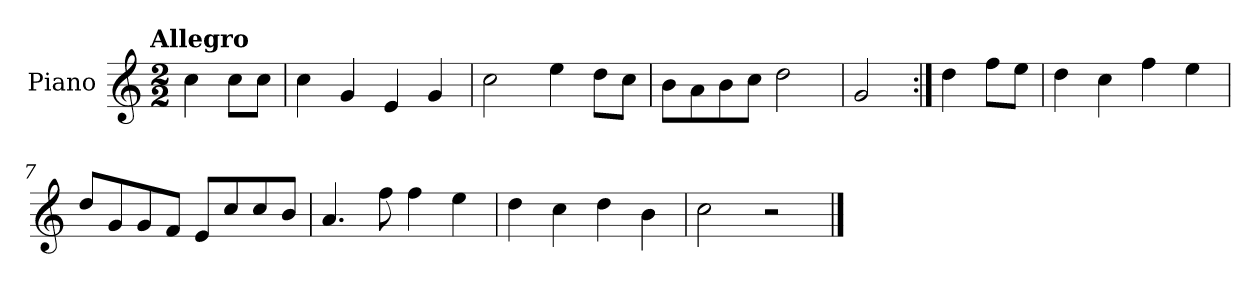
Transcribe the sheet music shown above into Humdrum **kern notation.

**kern
*part1
*staff1
*I"Piano
*I'Pno.
*clefG2
*k[]
!!LO:TX:omd:t=Allegro
*M2/2
*MM144
=
4cc\
8cc\L
8cc\J
=1
4cc\
4g/
4e/
4g/
=2
2cc\
4ee\
8dd\L
8cc\J
=3
8b\L
8a\
8b\
8cc\J
2dd\
=4
2g/
=5:|!
4dd\
8ff\L
8ee\J
!!LO:LB:g=z
=6
4dd\
4cc\
4ff\
4ee\
=7
8dd/L
8g/
8g/
8f/J
8e/L
8cc/
8cc/
8b/J
=8
4.a/
8ff\
4ff\
4ee\
=9
4dd\
4cc\
4dd\
4b\
=10
2cc\
2r
==
*-
